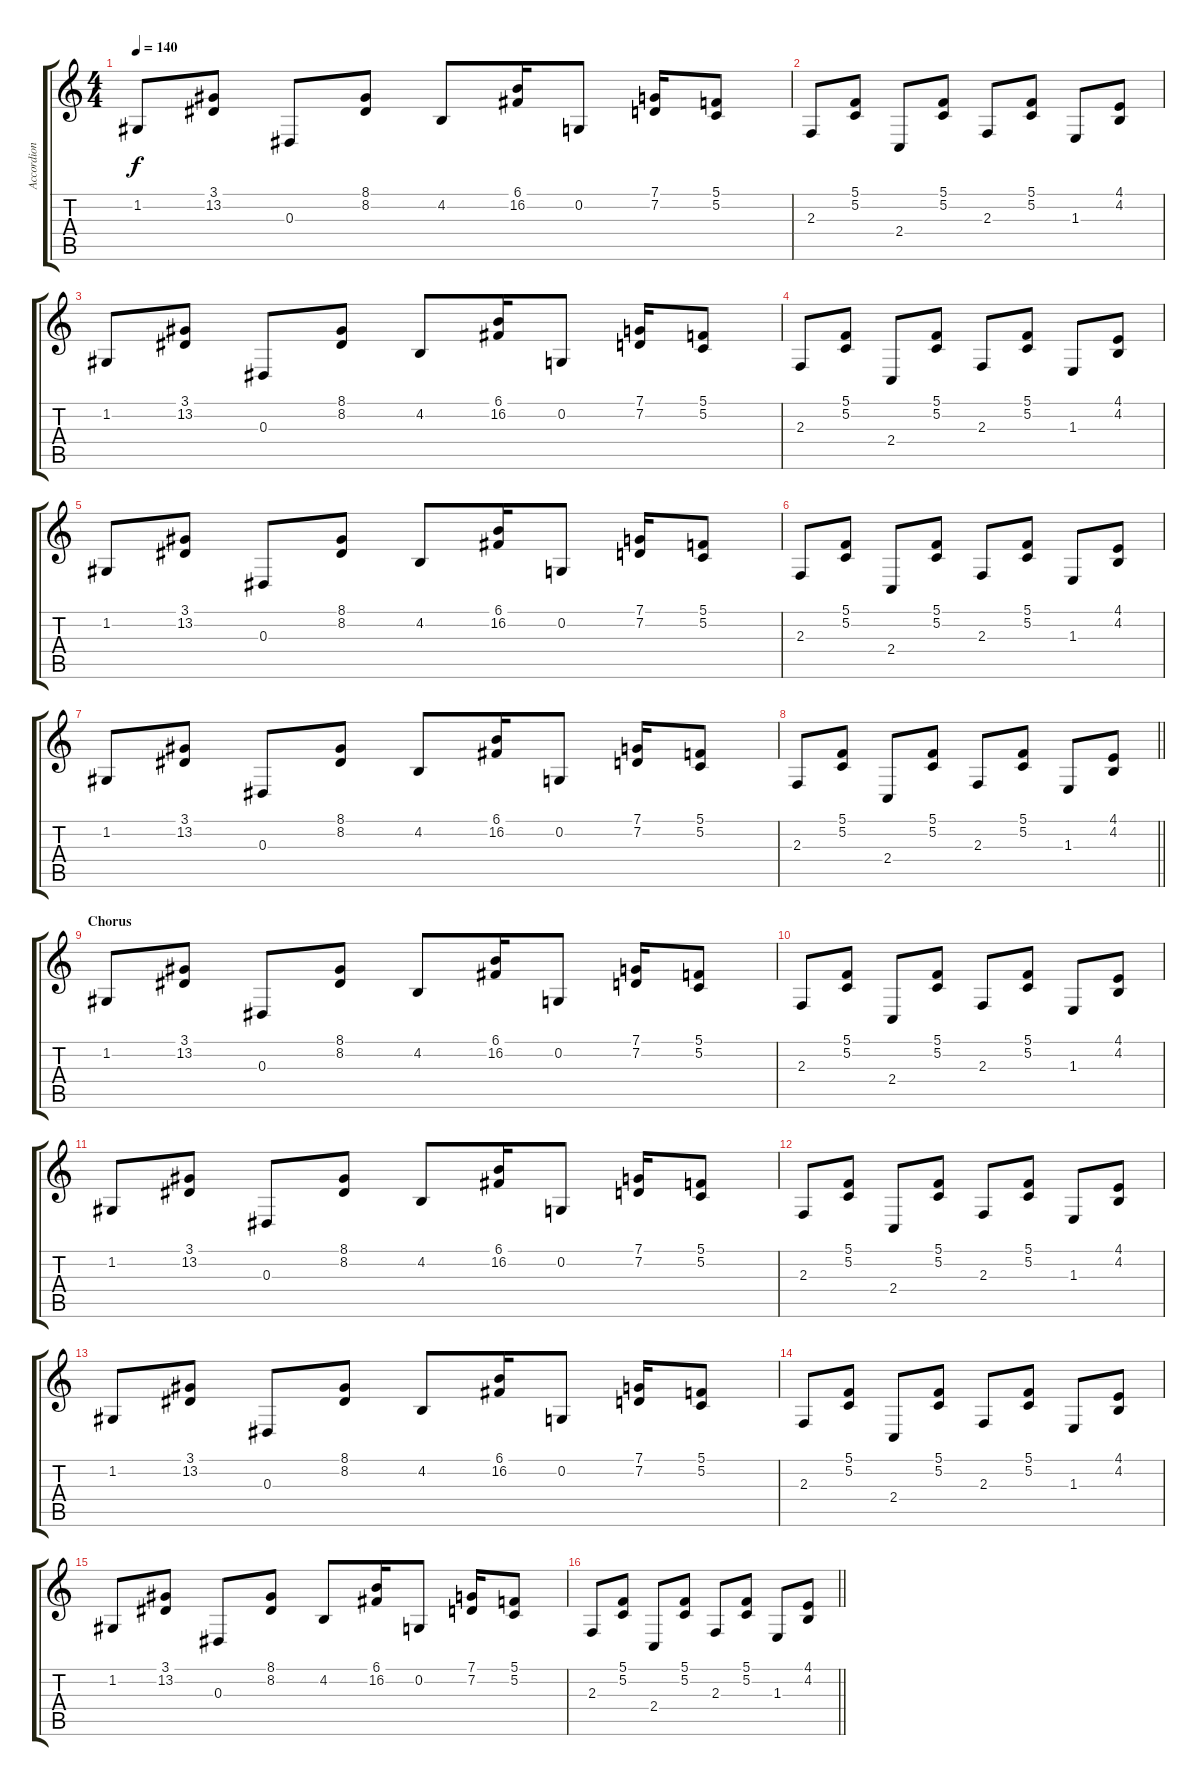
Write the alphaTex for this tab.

\track ("Accordion" "Accordion") {solo instrument accordion}
\staff {score tabs}
\tuning (C4 G3 Eb3 Bb2 F2 C2) {hide}
\ts (4 4)
\tempo 140
\clef g2
\ks c
1.2.8{dy f} (3.1 13.2).8 0.3.8 (8.1 8.2).8 4.2.8 (6.1 16.2).16 0.2.8 (7.1 7.2).16 (5.1 5.2).8 |
2.3.8 (5.1 5.2).8 2.4.8 (5.1 5.2).8 2.3.8 (5.1 5.2).8 1.3.8 (4.1 4.2).8 |
1.2.8 (3.1 13.2).8 0.3.8 (8.1 8.2).8 4.2.8 (6.1 16.2).16 0.2.8 (7.1 7.2).16 (5.1 5.2).8 |
2.3.8 (5.1 5.2).8 2.4.8 (5.1 5.2).8 2.3.8 (5.1 5.2).8 1.3.8 (4.1 4.2).8 |
1.2.8 (3.1 13.2).8 0.3.8 (8.1 8.2).8 4.2.8 (6.1 16.2).16 0.2.8 (7.1 7.2).16 (5.1 5.2).8 |
2.3.8 (5.1 5.2).8 2.4.8 (5.1 5.2).8 2.3.8 (5.1 5.2).8 1.3.8 (4.1 4.2).8 |
1.2.8 (3.1 13.2).8 0.3.8 (8.1 8.2).8 4.2.8 (6.1 16.2).16 0.2.8 (7.1 7.2).16 (5.1 5.2).8 |
\barLineRight lightlight
2.3.8 (5.1 5.2).8 2.4.8 (5.1 5.2).8 2.3.8 (5.1 5.2).8 1.3.8 (4.1 4.2).8 |
\section ("" "Chorus")
1.2.8 (3.1 13.2).8 0.3.8 (8.1 8.2).8 4.2.8 (6.1 16.2).16 0.2.8 (7.1 7.2).16 (5.1 5.2).8 |
2.3.8 (5.1 5.2).8 2.4.8 (5.1 5.2).8 2.3.8 (5.1 5.2).8 1.3.8 (4.1 4.2).8 |
1.2.8 (3.1 13.2).8 0.3.8 (8.1 8.2).8 4.2.8 (6.1 16.2).16 0.2.8 (7.1 7.2).16 (5.1 5.2).8 |
2.3.8 (5.1 5.2).8 2.4.8 (5.1 5.2).8 2.3.8 (5.1 5.2).8 1.3.8 (4.1 4.2).8 |
1.2.8 (3.1 13.2).8 0.3.8 (8.1 8.2).8 4.2.8 (6.1 16.2).16 0.2.8 (7.1 7.2).16 (5.1 5.2).8 |
2.3.8 (5.1 5.2).8 2.4.8 (5.1 5.2).8 2.3.8 (5.1 5.2).8 1.3.8 (4.1 4.2).8 |
1.2.8 (3.1 13.2).8 0.3.8 (8.1 8.2).8 4.2.8 (6.1 16.2).16 0.2.8 (7.1 7.2).16 (5.1 5.2).8 |
\barLineRight lightlight
2.3.8 (5.1 5.2).8 2.4.8 (5.1 5.2).8 2.3.8 (5.1 5.2).8 1.3.8 (4.1 4.2).8
